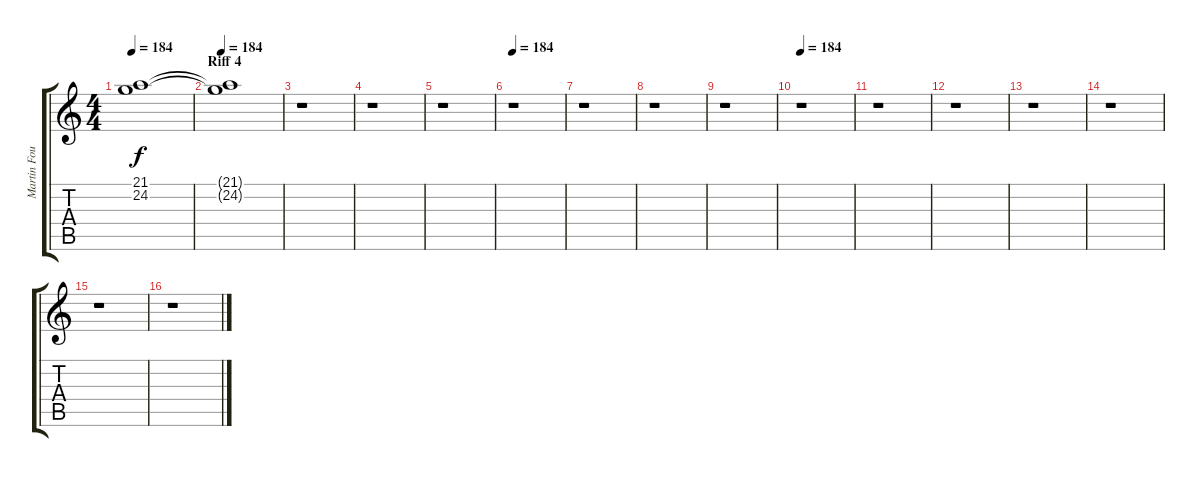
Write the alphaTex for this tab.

\track ("Martin Foul (Unwashed Pianist)" "Martin Fou") {instrument stringensemble1}
\staff {score tabs}
\tuning (C4 G3 E3 B2 F2 C2) {hide}
\ts (4 4)
\tempo 184
\clef g2
\ks c
(21.1 24.2).1{dy f} |
\section ("" "Riff 4")
\tempo 184
(21.1{t} 24.2{t}).1 |
r.1 |
r.1 |
r.1 |
\tempo 184
r.1 |
r.1 |
r.1 |
r.1 |
\tempo 184
r.1 |
r.1 |
r.1 |
r.1 |
r.1 |
r.1 |
r.1
